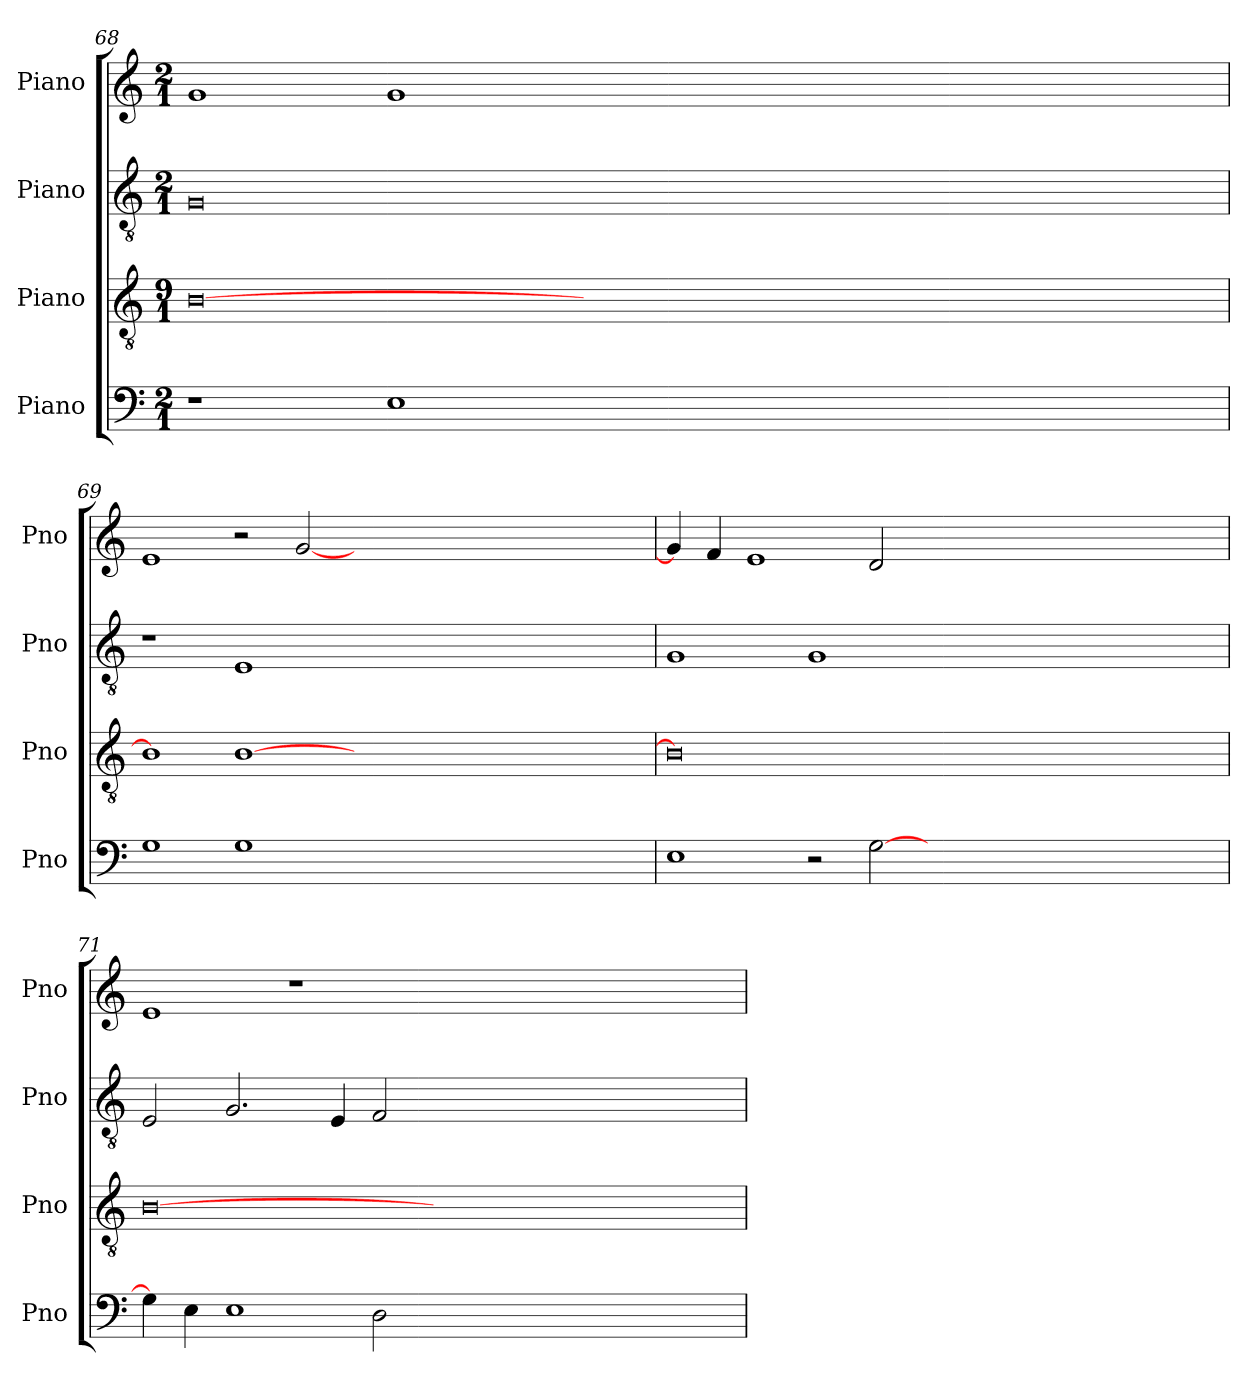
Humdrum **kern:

**kern	**kern	**kern	**kern
*part4	*part3	*part2	*part1
*staff4	*staff3	*staff2	*staff1
*I"Piano	*I"Piano	*I"Piano	*I"Piano
*I'Pno	*I'Pno	*I'Pno	*I'Pno
*clefF4	*clefGv2	*clefGv2	*clefG2
*k[]	*k[]	*k[]	*k[]
*M2/1	*M9/1	*M2/1	*M2/1
=68	=68	=68	=68
1r	[0B	0G	1g
1E	.	.	1g
1%7ryy	1%7ryy	1%7ryy	1%7ryy
!!LO:PB:g=z
=69	=69	=69	=69
1G	1B]	1r	1e
1G	[1B	1E	2r
.	.	.	[2g/
1%7ryy	1%7ryy	1%7ryy	1%7ryy
=70	=70	=70	=70
1E	0B]	1G	4g/]
.	.	.	4f/
.	.	.	1e
2r	.	1G	.
[2G\	.	.	2d/
1%7ryy	1%7ryy	1%7ryy	1%7ryy
!!LO:LB:g=z
=71	=71	=71	=71
4G\]	[0B	2E/	1e
4E\	.	.	.
1E	.	2.G/	.
.	.	.	1r
.	.	4E/	.
2D\	.	2F/	.
1%7ryy	1%7ryy	1%7ryy	1%7ryy
=	=	=	=
*-	*-	*-	*-
